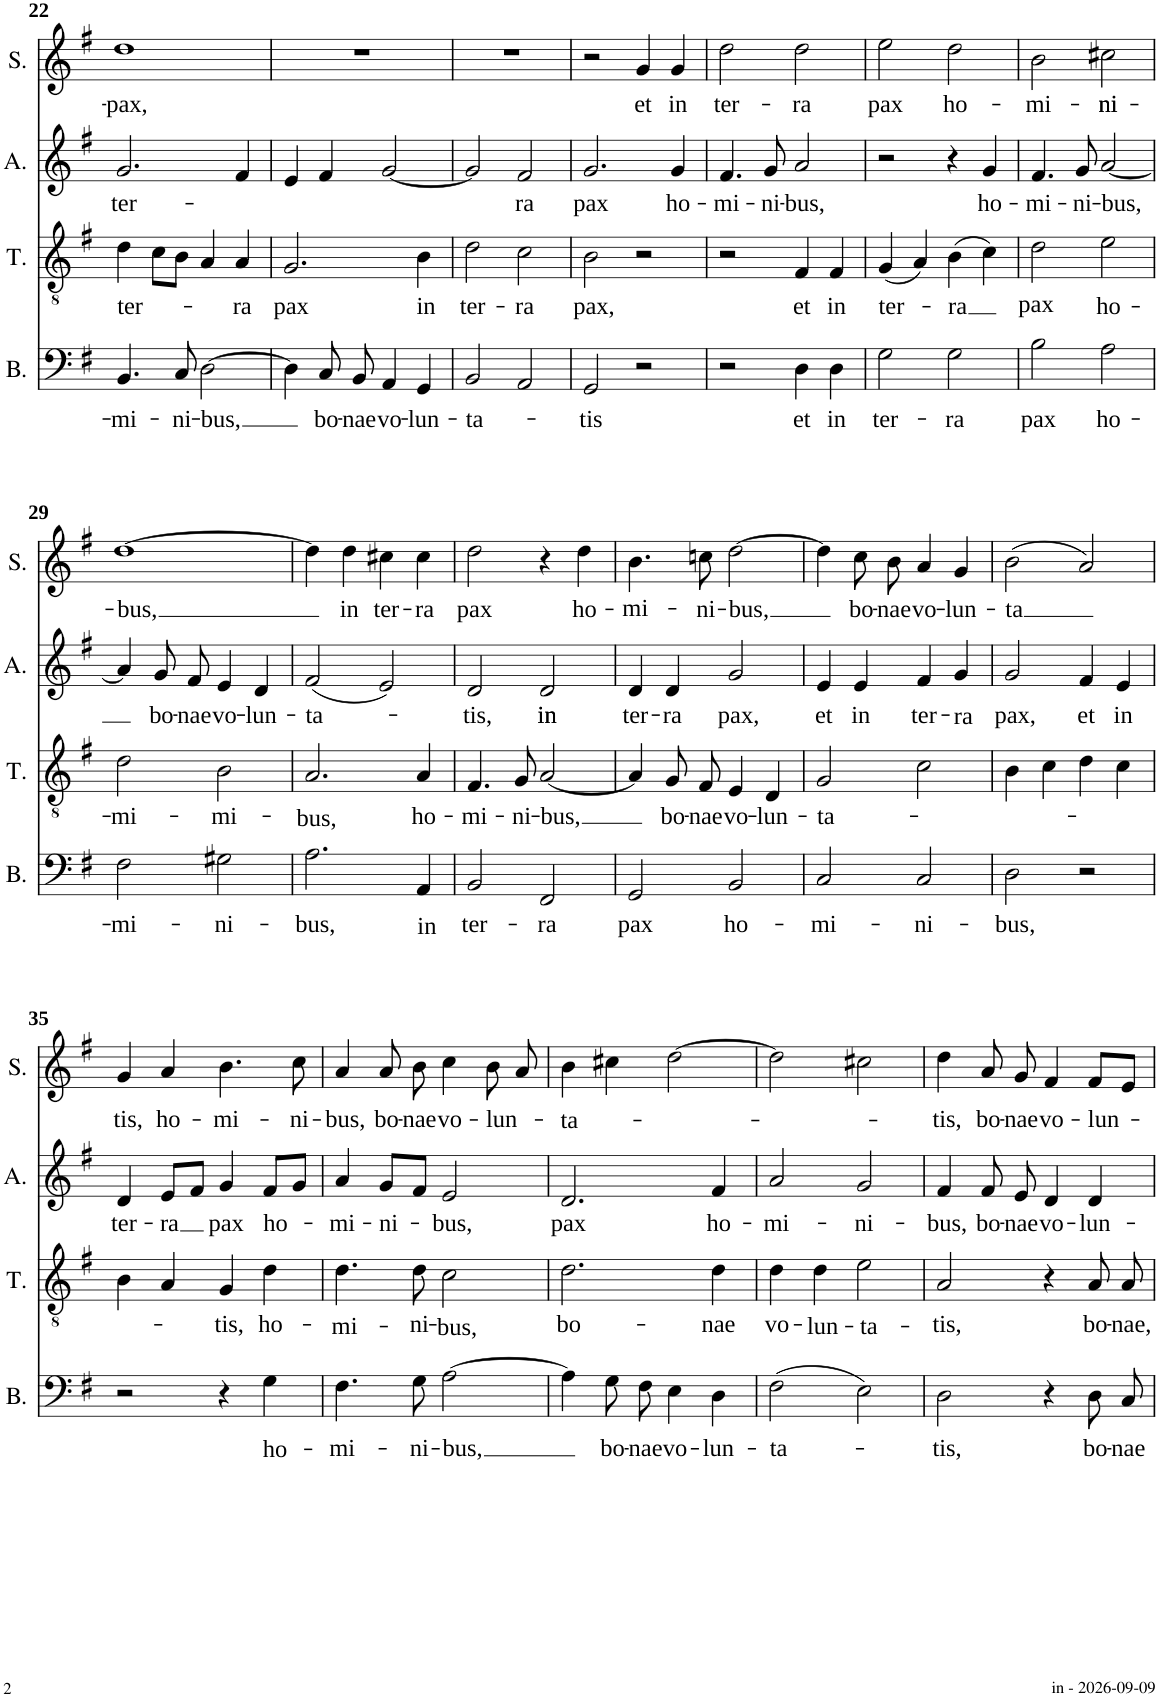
**kern	**text	**kern	**text	**kern	**text	**kern	**text
*part4	*part4	*part3	*part3	*part2	*part2	*part1	*part1
*staff4	*staff4	*staff3	*staff3	*staff2	*staff2	*staff1	*staff1
*I"Basse	*	*I"Ténor	*	*I"Alto	*	*I"Soprano	*
*I'B.	*	*I'T.	*	*I'A.	*	*I'S.	*
!!LO:PB:g=z
*clefF4	*	*clefGv2	*	*clefG2	*	*clefG2	*
*k[f#]	*	*k[f#]	*	*k[f#]	*	*k[f#]	*
*M2/2	*	*M2/2	*	*M2/2	*	*M2/2	*
=22	=22	=22	=22	=22	=22	=22	=22
!	!LO:LY:b	!	!LO:LY:b	!	!LO:LY:b	!	!LO:LY:b
4.BB/	-mi-	4d\	ter-	2.g/	ter-	1dd	-pax,
.	.	8c\L	.	.	.	.	.
!	!LO:LY:b	!	!	!	!	!	!
8C/	-ni-	8B\J	.	.	.	.	.
!	!LO:LY:b	!	!	!	!	!	!
[2D\	-bus,	4A/	.	.	.	.	.
!	!	!	!LO:LY:b	!	!	!	!
.	.	4A/	-ra	4f#/	.	.	.
=23	=23	=23	=23	=23	=23	=23	=23
!	!	!	!LO:LY:b	!	!	!	!
4D\]	.	2.G/	pax	4e/	.	1r	.
!	!LO:LY:b	!	!	!	!	!	!
8C/L	bo-	.	.	4f#/	.	.	.
!	!LO:LY:b	!	!	!	!	!	!
8BB/J	-nae	.	.	.	.	.	.
!	!LO:LY:b	!	!	!	!	!	!
4AA/	vo-	.	.	[2g/	.	.	.
!	!LO:LY:b	!	!LO:LY:b	!	!	!	!
4GG/	-lun-	4B\	in	.	.	.	.
=24	=24	=24	=24	=24	=24	=24	=24
!	!LO:LY:b	!	!LO:LY:b	!	!	!	!
2BB/	-ta-	2d\	ter-	2g/]	.	1r	.
!	!	!	!LO:LY:b	!	!LO:LY:b	!	!
2AA/	.	2c\	-ra	2f#/	-ra	.	.
=25	=25	=25	=25	=25	=25	=25	=25
!	!LO:LY:b	!	!LO:LY:b	!	!LO:LY:b	!	!
2GG/	-tis	2B\	pax,	2.g/	pax	2r	.
!	!	!	!	!	!	!	!LO:LY:b
2r	.	2r	.	.	.	4g/	et
!	!	!	!	!	!LO:LY:b	!	!LO:LY:b
.	.	.	.	4g/	ho-	4g/	in
=26	=26	=26	=26	=26	=26	=26	=26
!	!	!	!	!	!LO:LY:b	!	!LO:LY:b
2r	.	2r	.	4.f#/	-mi-	2dd\	ter-
!	!	!	!	!	!LO:LY:b	!	!
.	.	.	.	8g/	-ni-	.	.
!	!LO:LY:b	!	!LO:LY:b	!	!LO:LY:b	!	!LO:LY:b
4D\	et	4F#/	et	2a/	-bus,	2dd\	-ra
!	!LO:LY:b	!	!LO:LY:b	!	!	!	!
4D\	in	4F#/	in	.	.	.	.
=27	=27	=27	=27	=27	=27	=27	=27
!	!LO:LY:b	!	!LO:LY:b	!	!	!	!LO:LY:b
2G\	ter-	(4G/	ter-	2r	.	2ee\	pax
.	.	4A/)	.	.	.	.	.
!	!LO:LY:b	!	!LO:LY:b	!	!	!	!LO:LY:b
2G\	-ra	(4B\	-ra	4r	.	2dd\	ho-
!	!	!	!	!	!LO:LY:b	!	!
.	.	4c\)	.	4g/	ho-	.	.
=28	=28	=28	=28	=28	=28	=28	=28
!	!LO:LY:b	!	!LO:LY:b	!	!LO:LY:b	!	!LO:LY:b
2B\	pax	2d\	pax	4.f#/	-mi-	2b\	-mi-
!	!	!	!	!	!LO:LY:b	!	!
.	.	.	.	8g/	-ni-	.	.
!	!LO:LY:b	!	!LO:LY:b	!	!LO:LY:b	!	!LO:LY:b
2A\	ho-	2e\	ho-	[2a/	-bus,	2cc#X\	ni
!!LO:LB:g=z
=29	=29	=29	=29	=29	=29	=29	=29
!	!LO:LY:b	!	!LO:LY:b	!	!	!	!LO:LY:b
2F#\	-mi-	2d\	-mi-	4a/]	.	[1dd	-bus,
!	!	!	!	!	!LO:LY:b	!	!
.	.	.	.	8g/	bo-	.	.
!	!	!	!	!	!LO:LY:b	!	!
.	.	.	.	8f#/	-nae	.	.
!	!LO:LY:b	!	!LO:LY:b	!	!LO:LY:b	!	!
2G#X\	-ni-	2B\	-mi-	4e/	vo-	.	.
!	!	!	!	!	!LO:LY:b	!	!
.	.	.	.	4d/	-lun-	.	.
=30	=30	=30	=30	=30	=30	=30	=30
!	!LO:LY:b	!	!LO:LY:b	!	!LO:LY:b	!	!
2.A\	-bus,	2.A/	-bus,	(2f#/	-ta-	4dd\]	.
!	!	!	!	!	!	!	!LO:LY:b
.	.	.	.	.	.	4dd\	in
!	!	!	!	!	!	!	!LO:LY:b
.	.	.	.	2e/)	.	4cc#X\	ter-
!	!LO:LY:b	!	!LO:LY:b	!	!	!	!LO:LY:b
4AA/	in	4A/	ho-	.	.	4cc#\	-ra
=31	=31	=31	=31	=31	=31	=31	=31
!	!LO:LY:b	!	!LO:LY:b	!	!LO:LY:b	!	!LO:LY:b
2BB/	ter-	4.F#/	-mi-	2d/	-tis,	2dd\	pax
!	!	!	!LO:LY:b	!	!	!	!
.	.	8G/	-ni-	.	.	.	.
!	!LO:LY:b	!	!LO:LY:b	!	!LO:LY:b	!	!
2FF#/	-ra	[2A/	-bus,	2d/	in	4r	.
!	!	!	!	!	!	!	!LO:LY:b
.	.	.	.	.	.	4dd\	ho-
=32	=32	=32	=32	=32	=32	=32	=32
!	!LO:LY:b	!	!	!	!LO:LY:b	!	!LO:LY:b
2GG/	pax	4A/]	.	4d/	ter-	4.b\	-mi-
!	!	!	!LO:LY:b	!	!LO:LY:b	!	!
.	.	8G/	bo-	4d/	-ra	.	.
!	!	!	!LO:LY:b	!	!	!	!LO:LY:b
.	.	8F#/	-nae	.	.	8ccn\	-ni-
!	!LO:LY:b	!	!LO:LY:b	!	!LO:LY:b	!	!LO:LY:b
2BB/	ho-	4E/	vo-	2g/	pax,	[2dd\	-bus,
!	!	!	!LO:LY:b	!	!	!	!
.	.	4D/	-lun-	.	.	.	.
=33	=33	=33	=33	=33	=33	=33	=33
!	!LO:LY:b	!	!LO:LY:b	!	!LO:LY:b	!	!
2C/	-mi-	2G/	-ta-	4e/	et	4dd\]	.
!	!	!	!	!	!LO:LY:b	!	!LO:LY:b
.	.	.	.	4e/	in	8cc\	bo-
!	!	!	!	!	!	!	!LO:LY:b
.	.	.	.	.	.	8b\	-nae
!	!LO:LY:b	!	!	!	!LO:LY:b	!	!LO:LY:b
2C/	-ni-	2c\	.	4f#/	ter-	4a/	vo-
!	!	!	!	!	!LO:LY:b	!	!LO:LY:b
.	.	.	.	4g/	-ra	4g/	-lun-
=34	=34	=34	=34	=34	=34	=34	=34
!	!LO:LY:b	!	!	!	!LO:LY:b	!	!LO:LY:b
2D\	-bus,	4B\	.	2g/	pax,	(2b\	-ta
.	.	4c\	.	.	.	.	.
!	!	!	!	!	!LO:LY:b	!	!
2r	.	4d\	.	4f#/	et	2a/)	.
!	!	!	!	!	!LO:LY:b	!	!
.	.	4c\	.	4e/	in	.	.
!!LO:LB:g=z
=35	=35	=35	=35	=35	=35	=35	=35
!	!	!	!	!	!LO:LY:b	!	!LO:LY:b
2r	.	4B\	.	4d/	ter-	4g/	tis,
!	!	!	!	!	!LO:LY:b	!	!LO:LY:b
.	.	4A/	.	8e/L	-ra	4a/	ho-
.	.	.	.	8f#/J	.	.	.
!	!	!	!LO:LY:b	!	!LO:LY:b	!	!LO:LY:b
4r	.	4G/	-tis,	4g/	pax	4.b\	-mi-
!	!LO:LY:b	!	!LO:LY:b	!	!LO:LY:b	!	!
4G\	ho-	4d\	ho-	8f#/L	ho-	.	.
!	!	!	!	!	!	!	!LO:LY:b
.	.	.	.	8g/J	.	8cc\	-ni-
=36	=36	=36	=36	=36	=36	=36	=36
!	!LO:LY:b	!	!LO:LY:b	!	!LO:LY:b	!	!LO:LY:b
4.F#\	-mi-	4.d\	-mi-	4a/	-mi-	4a/	-bus,
!	!	!	!	!	!LO:LY:b	!	!LO:LY:b
.	.	.	.	8g/L	-ni-	8a/	bo-
!	!LO:LY:b	!	!LO:LY:b	!	!	!	!LO:LY:b
8G\	-ni-	8d\	-ni-	8f#/J	.	8b\	-nae
!	!LO:LY:b	!	!LO:LY:b	!	!LO:LY:b	!	!LO:LY:b
[2A\	-bus,	2c\	-bus,	2e/	-bus,	4cc\	vo-
!	!	!	!	!	!	!	!LO:LY:b
.	.	.	.	.	.	8b\	-lun-
.	.	.	.	.	.	8a/	.
=37	=37	=37	=37	=37	=37	=37	=37
!	!	!	!LO:LY:b	!	!LO:LY:b	!	!LO:LY:b
4A\]	.	2.d\	bo-	2.d/	pax	4b\	-ta-
!	!LO:LY:b	!	!	!	!	!	!
8G\L	bo-	.	.	.	.	4cc#X\	.
!	!LO:LY:b	!	!	!	!	!	!
8F#\J	-nae	.	.	.	.	.	.
!	!LO:LY:b	!	!	!	!	!	!
4E\	vo-	.	.	.	.	[2dd\	.
!	!LO:LY:b	!	!LO:LY:b	!	!LO:LY:b	!	!
4D\	-lun-	4d\	-nae	4f#/	ho-	.	.
=38	=38	=38	=38	=38	=38	=38	=38
!	!LO:LY:b	!	!LO:LY:b	!	!LO:LY:b	!	!
(2F#\	-ta-	4d\	vo-	2a/	-mi-	2dd\]	.
!	!	!	!LO:LY:b	!	!	!	!
.	.	4d\	-lun-	.	.	.	.
!	!	!	!LO:LY:b	!	!LO:LY:b	!	!
2E\)	.	2e\	-ta-	2g/	-ni-	2cc#X\	.
=39	=39	=39	=39	=39	=39	=39	=39
!	!LO:LY:b	!	!LO:LY:b	!	!LO:LY:b	!	!LO:LY:b
2D\	-tis,	2A/	-tis,	4f#/	-bus,	4dd\	-tis,
!	!	!	!	!	!LO:LY:b	!	!LO:LY:b
.	.	.	.	8f#/	bo-	8a/	bo-
!	!	!	!	!	!LO:LY:b	!	!LO:LY:b
.	.	.	.	8e/	-nae	8g/	-nae
!	!	!	!	!	!LO:LY:b	!	!LO:LY:b
4r	.	4r	.	4d/	vo-	4f#/	vo-
!	!LO:LY:b	!	!LO:LY:b	!	!LO:LY:b	!	!LO:LY:b
8D/L	bo-	8A/	bo-	4d/	-lun-	8f#/L	-lun-
!	!LO:LY:b	!	!LO:LY:b	!	!	!	!
8C/J	-nae	8A/	-nae,	.	.	8e/J	.
=	=	=	=	=	=	=	=
*-	*-	*-	*-	*-	*-	*-	*-
